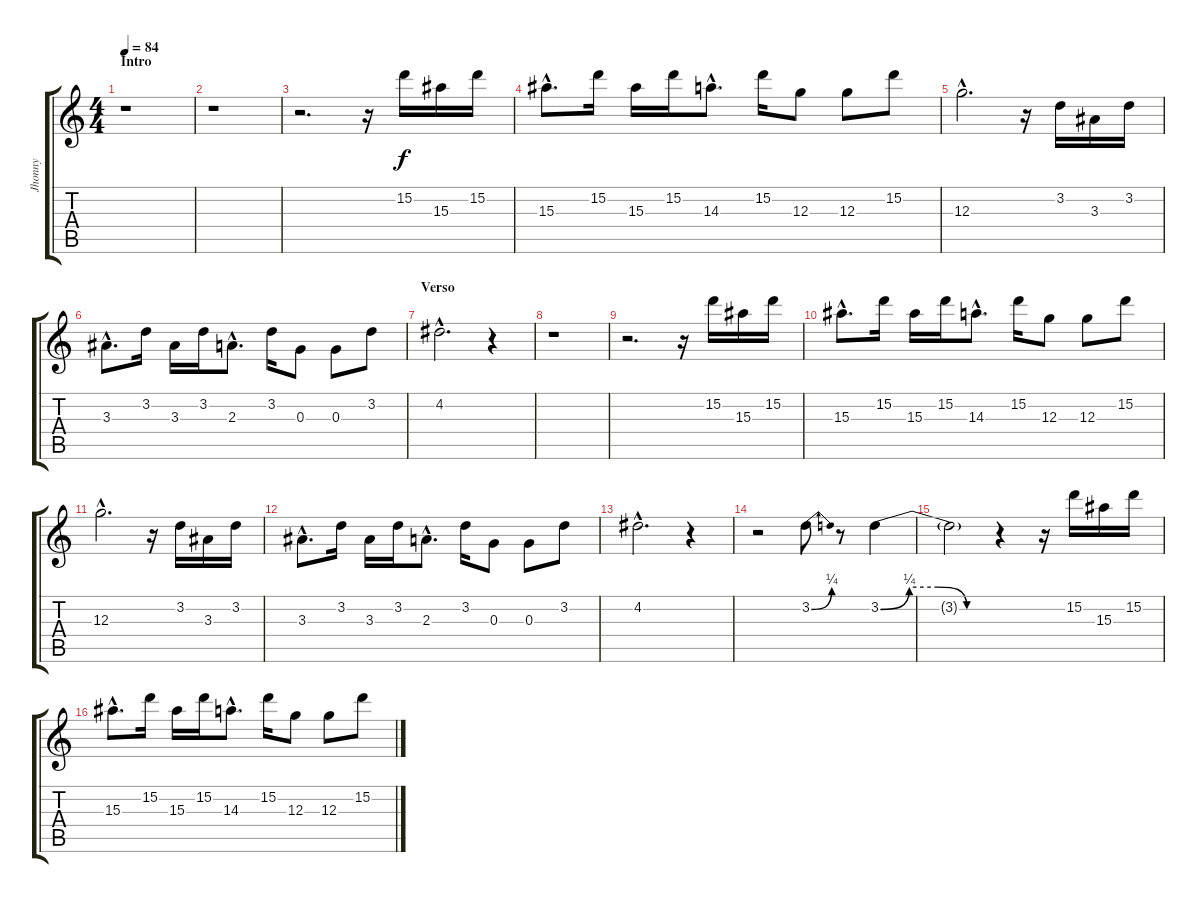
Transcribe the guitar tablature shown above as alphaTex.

\track ("Jhonny" "Jhonny") {instrument electricguitarjazz}
\staff {score tabs}
\tuning (E4 B3 G3 D3 A2 E2) {hide}
\ts (4 4)
\section ("" "Intro")
\tempo 84
\clef g2
\ks c
r.1{dy f instrument electricguitarjazz} |
r.1 |
r.2{d} r.16 15.2.16 15.3.16 15.2.16 |
15.3{hac}.8{d} 15.2.16 15.3.16 15.2.16 14.3{hac}.8{d} 15.2.16 12.3.8 12.3.8 15.2.8 |
12.3{hac}.2{d} r.16 3.2.16 3.3.16 3.2.16 |
3.3{hac}.8{d} 3.2.16 3.3.16 3.2.16 2.3{hac}.8{d} 3.2.16 0.3.8 0.3.8 3.2.8 |
\section ("" "Verso")
4.2{hac}.2{d} r.4 |
r.1 |
r.2{d} r.16 15.2.16 15.3.16 15.2.16 |
15.3{hac}.8{d} 15.2.16 15.3.16 15.2.16 14.3{hac}.8{d} 15.2.16 12.3.8 12.3.8 15.2.8 |
12.3{hac}.2{d} r.16 3.2.16 3.3.16 3.2.16 |
3.3{hac}.8{d} 3.2.16 3.3.16 3.2.16 2.3{hac}.8{d} 3.2.16 0.3.8 0.3.8 3.2.8 |
4.2{hac}.2{d} r.4 |
r.2 3.2{be (bend 0 0 60 1)}.8 r.8 3.2{be (custom 0 0 15 1 30 1 45 0 60 0)}.4 |
3.2{t}.2 r.4 r.16 15.2.16 15.3.16 15.2.16 |
15.3{hac}.8{d} 15.2.16 15.3.16 15.2.16 14.3{hac}.8{d} 15.2.16 12.3.8 12.3.8 15.2.8
